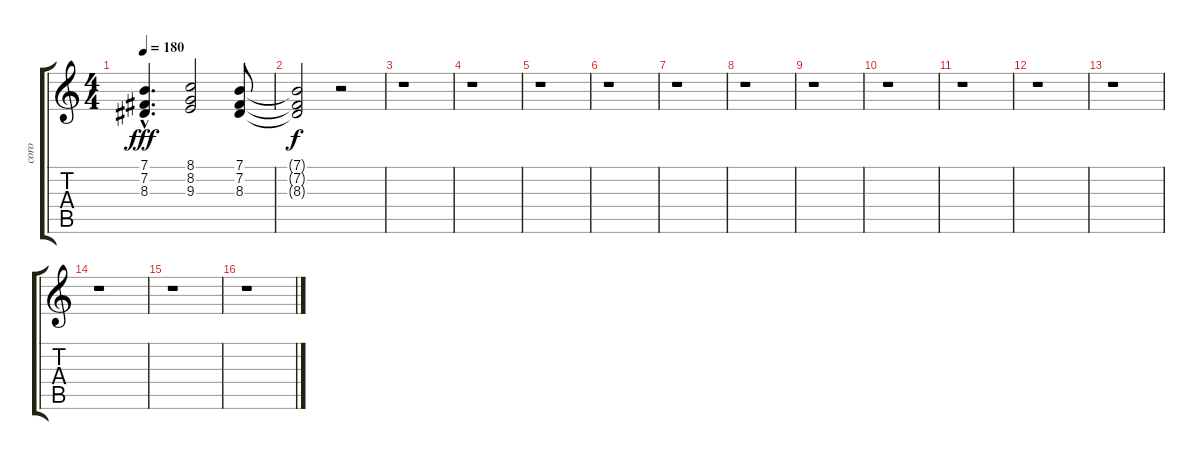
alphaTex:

\track ("coro" "coro") {instrument choiraahs}
\staff {score tabs}
\tuning (E4 B3 G3 D3 A2 E2) {hide}
\ts (4 4)
\tempo 180
\clef g2
\ks c
(7.1{hac} 7.2{hac} 8.3{hac}).4{d dy fff} (8.1 8.2 9.3).2 (7.1 7.2 8.3).8 |
(7.1{t} 7.2{t} 8.3{t}).2{dy f} r.2 |
r.1 |
r.1 |
r.1 |
r.1 |
r.1 |
r.1 |
r.1 |
r.1 |
r.1 |
r.1 |
r.1 |
r.1 |
r.1 |
r.1
